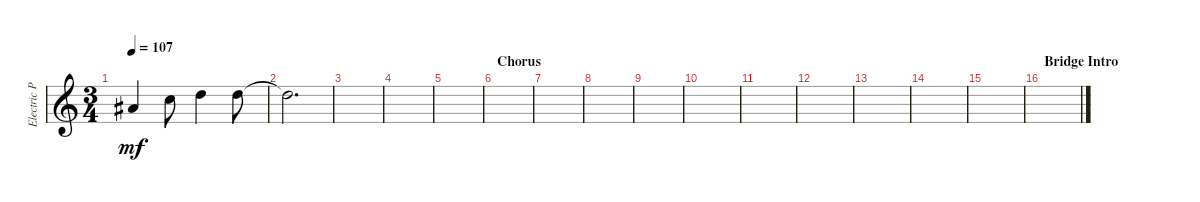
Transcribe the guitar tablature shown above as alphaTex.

\track ("Electric Piano (Staff 1)" "Electric P") {instrument electricgrandpiano}
\staff {score}
\tuning (E4 B3 G3 D3 A2 E2 B1) {hide}
\ts (3 4)
\tempo 107
\clef g2
\ks c
6.1{t}.4{dy mf} 8.1.8 10.1.4 10.1.8 |
10.1{t}.2{d} |
|
|
|
\section ("" "Chorus")
|
|
|
|
|
|
|
|
|
|
\section ("" "Bridge Intro")
